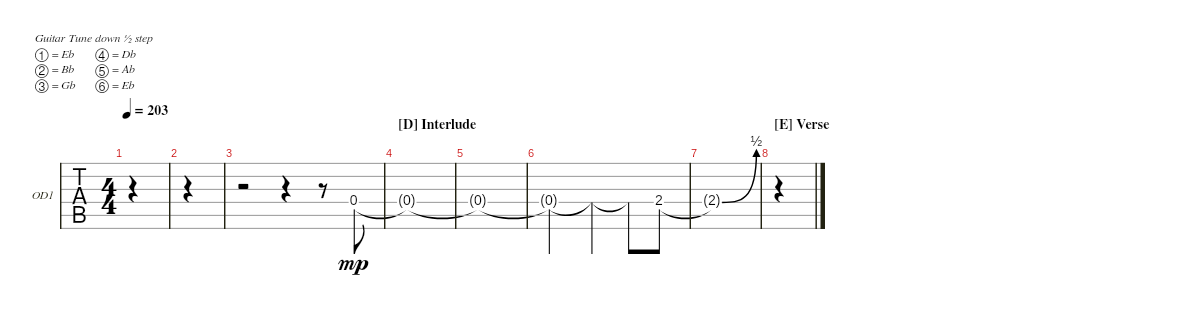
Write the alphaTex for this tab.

\defaultSystemsLayout 4
\bracketExtendMode groupsimilarinstruments
\firstSystemTrackNameOrientation horizontal
\otherSystemsTrackNameOrientation horizontal
\track ("Extra Guitar One" "OD1") {instrument distortionguitar}
\staff {tabs}
\tuning (Eb4 Bb3 Gb3 Db3 Ab2 Eb2)
\ts (4 4)
\tempo 203
\clef g2
\ks c
|
|
r.2 r.4 r.8 0.4.8{dy mp} |
\section ("D" "Interlude")
0.4{t}.1 |
0.4{t}.1 |
0.4{t}.2 0.4{t}.4 0.4{t}.8 2.4.8 |
2.4{be (bend 0 0 59.4 2) t}.1 |
\section ("E" "Verse")
